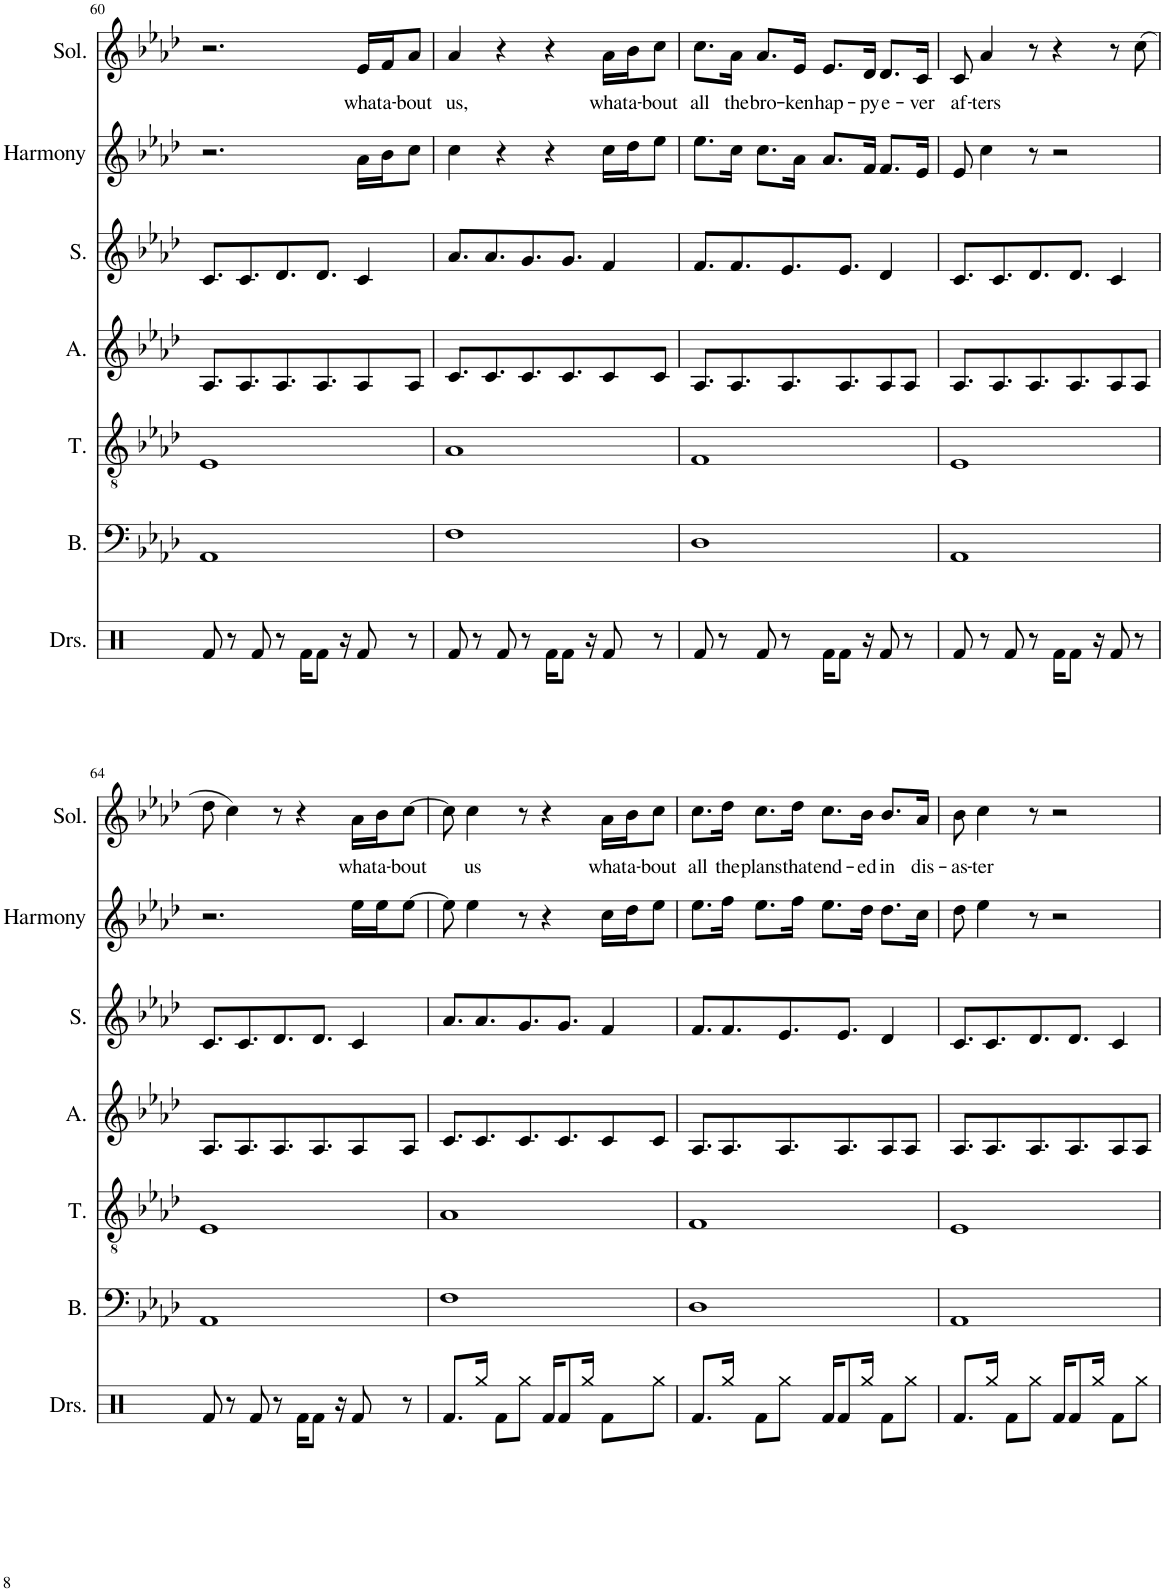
**kern	**kern	**kern	**kern	**kern	**kern	**kern	**text
*part7	*part6	*part5	*part4	*part3	*part2	*part1	*part1
*staff7	*staff6	*staff5	*staff4	*staff3	*staff2	*staff1	*staff1
*I"Drumset	*I"Bass	*I"Tenor	*I"Alto	*I"Soprano	*I"Harmony	*I"Solo	*
*I'Drs.	*I'B.	*I'T.	*I'A.	*I'S.	*I'Harmony	*I'Sol.	*
!!LO:PB:g=z
*clefX	*clefF4	*clefGv2	*clefG2	*clefG2	*clefG2	*clefG2	*
*k[]	*k[b-e-a-d-]	*k[b-e-a-d-]	*k[b-e-a-d-]	*k[b-e-a-d-]	*k[b-e-a-d-]	*k[b-e-a-d-]	*
*M4/4	*M4/4	*M4/4	*M4/4	*M4/4	*M4/4	*M4/4	*
=60	=60	=60	=60	=60	=60	=60	=60
8Rf/	1AA-	1E-	8.A-/L	8.c/L	2.r	2.r	.
8r	.	.	.	.	.	.	.
.	.	.	8.A-/	8.c/	.	.	.
8Rf/	.	.	.	.	.	.	.
8r	.	.	8.A-/	8.d-/	.	.	.
16Rf\KL	.	.	.	.	.	.	.
8Rf\J	.	.	8.A-/	8.d-/J	.	.	.
16r	.	.	.	.	.	.	.
!	!	!	!	!	!	!	!LO:LY:b
8Rf/	.	.	8A-/	4c/	16a-\LL	16e-/LL	what
!	!	!	!	!	!	!	!LO:LY:b
.	.	.	.	.	16b-\J	16f/J	a-
!	!	!	!	!	!	!	!LO:LY:b
8r	.	.	8A-/J	.	8cc\J	8a-/J	-bout
=61	=61	=61	=61	=61	=61	=61	=61
!	!	!	!	!	!	!	!LO:LY:b
8Rf/	1F	1A-	8.c/L	8.a-/L	4cc\	4a-/	us,
8r	.	.	.	.	.	.	.
.	.	.	8.c/	8.a-/	.	.	.
8Rf/	.	.	.	.	4r	4r	.
8r	.	.	8.c/	8.g/	.	.	.
16Rf\KL	.	.	.	.	4r	4r	.
8Rf\J	.	.	8.c/	8.g/J	.	.	.
16r	.	.	.	.	.	.	.
!	!	!	!	!	!	!	!LO:LY:b
8Rf/	.	.	8c/	4f/	16cc\LL	16a-\LL	what
!	!	!	!	!	!	!	!LO:LY:b
.	.	.	.	.	16dd-\J	16b-\J	a-
!	!	!	!	!	!	!	!LO:LY:b
8r	.	.	8c/J	.	8ee-\J	8cc\J	-bout
=62	=62	=62	=62	=62	=62	=62	=62
!	!	!	!	!	!	!	!LO:LY:b
8Rf/	1D-	1F	8.A-/L	8.f/L	8.ee-\L	8.cc\L	all
8r	.	.	.	.	.	.	.
!	!	!	!	!	!	!	!LO:LY:b
.	.	.	8.A-/	8.f/	16cc\Jk	16a-\Jk	the
!	!	!	!	!	!	!	!LO:LY:b
8Rf/	.	.	.	.	8.cc\L	8.a-/L	bro-
8r	.	.	8.A-/	8.e-/	.	.	.
!	!	!	!	!	!	!	!LO:LY:b
.	.	.	.	.	16a-\Jk	16e-/Jk	-ken
!	!	!	!	!	!	!	!LO:LY:b
16Rf\KL	.	.	.	.	8.a-/L	8.e-/L	hap-
8Rf\J	.	.	8.A-/	8.e-/J	.	.	.
!	!	!	!	!	!	!	!LO:LY:b
16r	.	.	.	.	16f/Jk	16d-/Jk	-py
!	!	!	!	!	!	!	!LO:LY:b
8Rf/	.	.	8A-/	4d-/	8.f/L	8.d-/L	e-
8r	.	.	8A-/J	.	.	.	.
!	!	!	!	!	!	!	!LO:LY:b
.	.	.	.	.	16e-/Jk	16c/Jk	-ver
=63	=63	=63	=63	=63	=63	=63	=63
!	!	!	!	!	!	!	!LO:LY:b
8Rf/	1AA-	1E-	8.A-/L	8.c/L	8e-/	8c/	af-
!	!	!	!	!	!	!	!LO:LY:b
8r	.	.	.	.	4cc\	4a-/	-ters
.	.	.	8.A-/	8.c/	.	.	.
8Rf/	.	.	.	.	.	.	.
8r	.	.	8.A-/	8.d-/	8r	8r	.
16Rf\KL	.	.	.	.	2r	4r	.
8Rf\J	.	.	8.A-/	8.d-/J	.	.	.
16r	.	.	.	.	.	.	.
8Rf/	.	.	8A-/	4c/	.	8r	.
8r	.	.	8A-/J	.	.	(8cc\	.
!!LO:LB:g=z
=64	=64	=64	=64	=64	=64	=64	=64
8Rf/	1AA-	1E-	8.A-/L	8.c/L	2.r	8dd-\	.
8r	.	.	.	.	.	4cc\)	.
.	.	.	8.A-/	8.c/	.	.	.
8Rf/	.	.	.	.	.	.	.
8r	.	.	8.A-/	8.d-/	.	8r	.
16Rf\KL	.	.	.	.	.	4r	.
8Rf\J	.	.	8.A-/	8.d-/J	.	.	.
16r	.	.	.	.	.	.	.
!	!	!	!	!	!	!	!LO:LY:b
8Rf/	.	.	8A-/	4c/	16ee-\LL	16a-\LL	what
!	!	!	!	!	!	!	!LO:LY:b
.	.	.	.	.	16ee-\J	16b-\J	a-
!	!	!	!	!	!	!	!LO:LY:b
8r	.	.	8A-/J	.	[8ee-\J	[8cc\J	-bout
=65	=65	=65	=65	=65	=65	=65	=65
8.Rf/L	1F	1A-	8.c/L	8.a-/L	8ee-\]	8cc\]	.
!	!	!	!	!	!	!	!LO:LY:b
.	.	.	.	.	4ee-\	4cc\	us
16Rgg/Jk	.	.	8.c/	8.a-/	.	.	.
8Rf\L	.	.	.	.	.	.	.
8Rgg\J	.	.	8.c/	8.g/	8r	8r	.
16Rf/KL	.	.	.	.	4r	4r	.
8Rf/	.	.	8.c/	8.g/J	.	.	.
16Rgg/Jk	.	.	.	.	.	.	.
!	!	!	!	!	!	!	!LO:LY:b
8Rf\L	.	.	8c/	4f/	16cc\LL	16a-\LL	what
!	!	!	!	!	!	!	!LO:LY:b
.	.	.	.	.	16dd-\J	16b-\J	a-
!	!	!	!	!	!	!	!LO:LY:b
8Rgg\J	.	.	8c/J	.	8ee-\J	8cc\J	-bout
=66	=66	=66	=66	=66	=66	=66	=66
!	!	!	!	!	!	!	!LO:LY:b
8.Rf/L	1D-	1F	8.A-/L	8.f/L	8.ee-\L	8.cc\L	all
!	!	!	!	!	!	!	!LO:LY:b
16Rgg/Jk	.	.	8.A-/	8.f/	16ff\Jk	16dd-\Jk	the
!	!	!	!	!	!	!	!LO:LY:b
8Rf\L	.	.	.	.	8.ee-\L	8.cc\L	plans
8Rgg\J	.	.	8.A-/	8.e-/	.	.	.
!	!	!	!	!	!	!	!LO:LY:b
.	.	.	.	.	16ff\Jk	16dd-\Jk	that
!	!	!	!	!	!	!	!LO:LY:b
16Rf/KL	.	.	.	.	8.ee-\L	8.cc\L	end-
8Rf/	.	.	8.A-/	8.e-/J	.	.	.
!	!	!	!	!	!	!	!LO:LY:b
16Rgg/Jk	.	.	.	.	16dd-\Jk	16b-\Jk	-ed
!	!	!	!	!	!	!	!LO:LY:b
8Rf\L	.	.	8A-/	4d-/	8.dd-\L	8.b-/L	in
8Rgg\J	.	.	8A-/J	.	.	.	.
!	!	!	!	!	!	!	!LO:LY:b
.	.	.	.	.	16cc\Jk	16a-/Jk	dis-
=67	=67	=67	=67	=67	=67	=67	=67
!	!	!	!	!	!	!	!LO:LY:b
8.Rf/L	1AA-	1E-	8.A-/L	8.c/L	8dd-\	8b-\	-as-
!	!	!	!	!	!	!	!LO:LY:b
.	.	.	.	.	4ee-\	4cc\	-ter
16Rgg/Jk	.	.	8.A-/	8.c/	.	.	.
8Rf\L	.	.	.	.	.	.	.
8Rgg\J	.	.	8.A-/	8.d-/	8r	8r	.
16Rf/KL	.	.	.	.	2r	2r	.
8Rf/	.	.	8.A-/	8.d-/J	.	.	.
16Rgg/Jk	.	.	.	.	.	.	.
8Rf\L	.	.	8A-/	4c/	.	.	.
8Rgg\J	.	.	8A-/J	.	.	.	.
=	=	=	=	=	=	=	=
*-	*-	*-	*-	*-	*-	*-	*-
